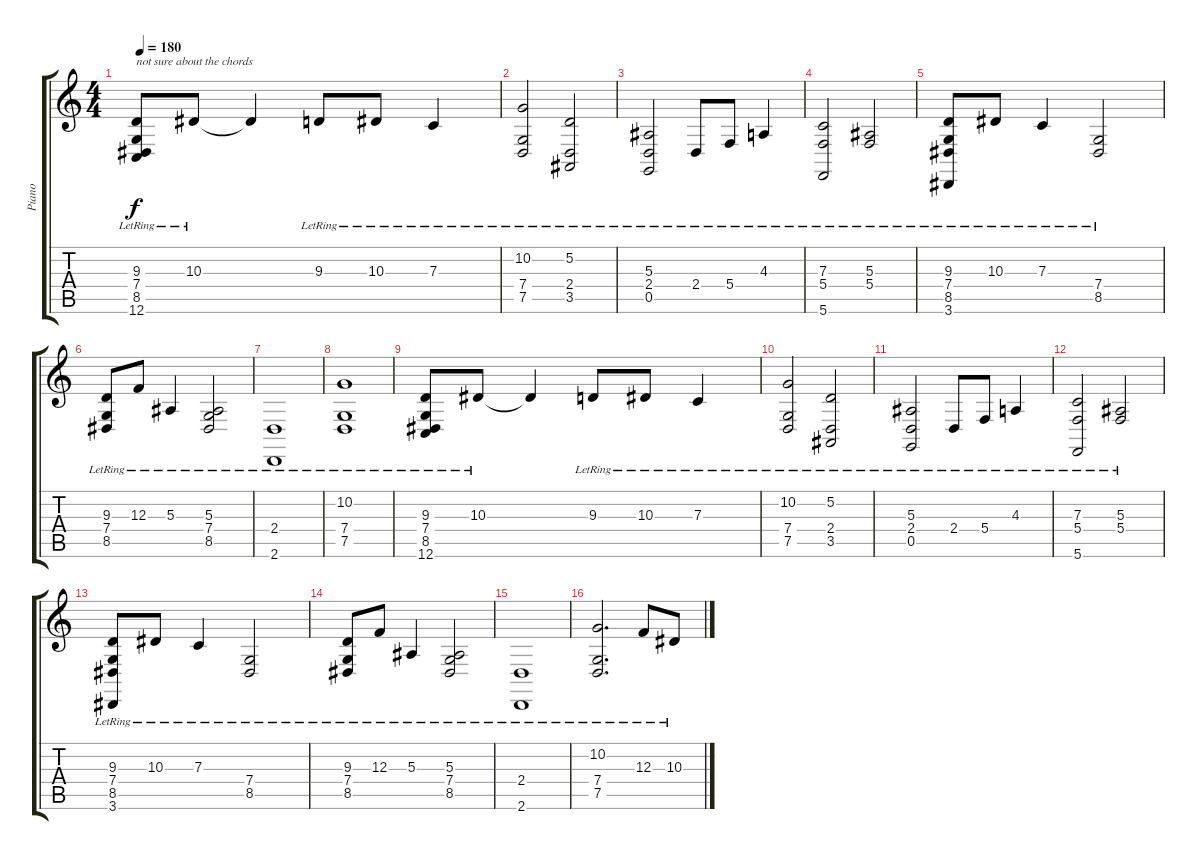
\track ("Piano" "Piano") {instrument brightacousticpiano}
\staff {score tabs}
\tuning (D4 A3 F3 C3 G2 C2) {hide}
\ts (4 4)
\tempo 180
\clef g2
\ks c
(9.3{lr} 7.4{lr} 8.5{lr} 12.6{lr}).8{txt "not sure about the chords" dy f} 10.3{lr}.8 10.3{t}.4 9.3{lr}.8 10.3{lr}.8 7.3{lr}.4 |
(10.2{lr} 7.4 7.5{lr}).2 (5.2{lr} 2.4{lr} 3.5{lr}).2 |
(5.3{lr} 2.4{lr} 0.5{lr}).2 2.4{lr}.8 5.4{lr}.8 4.3{lr}.4 |
(7.3{lr} 5.4 5.6{lr}).2 (5.3 5.4{lr}).2 |
(9.3{lr} 7.4 8.5{lr} 3.6{lr}).8 10.3{lr}.8 7.3{lr}.4 (7.4{lr} 8.5{lr}).2 |
(9.3{lr} 7.4{lr} 8.5{lr}).8 12.3{lr}.8 5.3{lr}.4 (5.3 7.4{lr} 8.5{lr}).2 |
(2.4{lr} 2.6{lr}).1 |
(10.2 7.4{lr} 7.5{lr}).1 |
(9.3{lr} 7.4{lr} 8.5{lr} 12.6{lr}).8 10.3{lr}.8 10.3{t}.4 9.3{lr}.8 10.3{lr}.8 7.3{lr}.4 |
(10.2{lr} 7.4 7.5{lr}).2 (5.2{lr} 2.4{lr} 3.5{lr}).2 |
(5.3{lr} 2.4{lr} 0.5{lr}).2 2.4{lr}.8 5.4{lr}.8 4.3{lr}.4 |
(7.3{lr} 5.4 5.6{lr}).2 (5.3 5.4{lr}).2 |
(9.3{lr} 7.4 8.5{lr} 3.6{lr}).8 10.3{lr}.8 7.3{lr}.4 (7.4{lr} 8.5{lr}).2 |
(9.3{lr} 7.4{lr} 8.5{lr}).8 12.3{lr}.8 5.3{lr}.4 (5.3 7.4{lr} 8.5{lr}).2 |
(2.4{lr} 2.6{lr}).1 |
(10.2{lr} 7.4{lr} 7.5{lr}).2{d} 12.3{lr}.8 10.3{lr}.8
